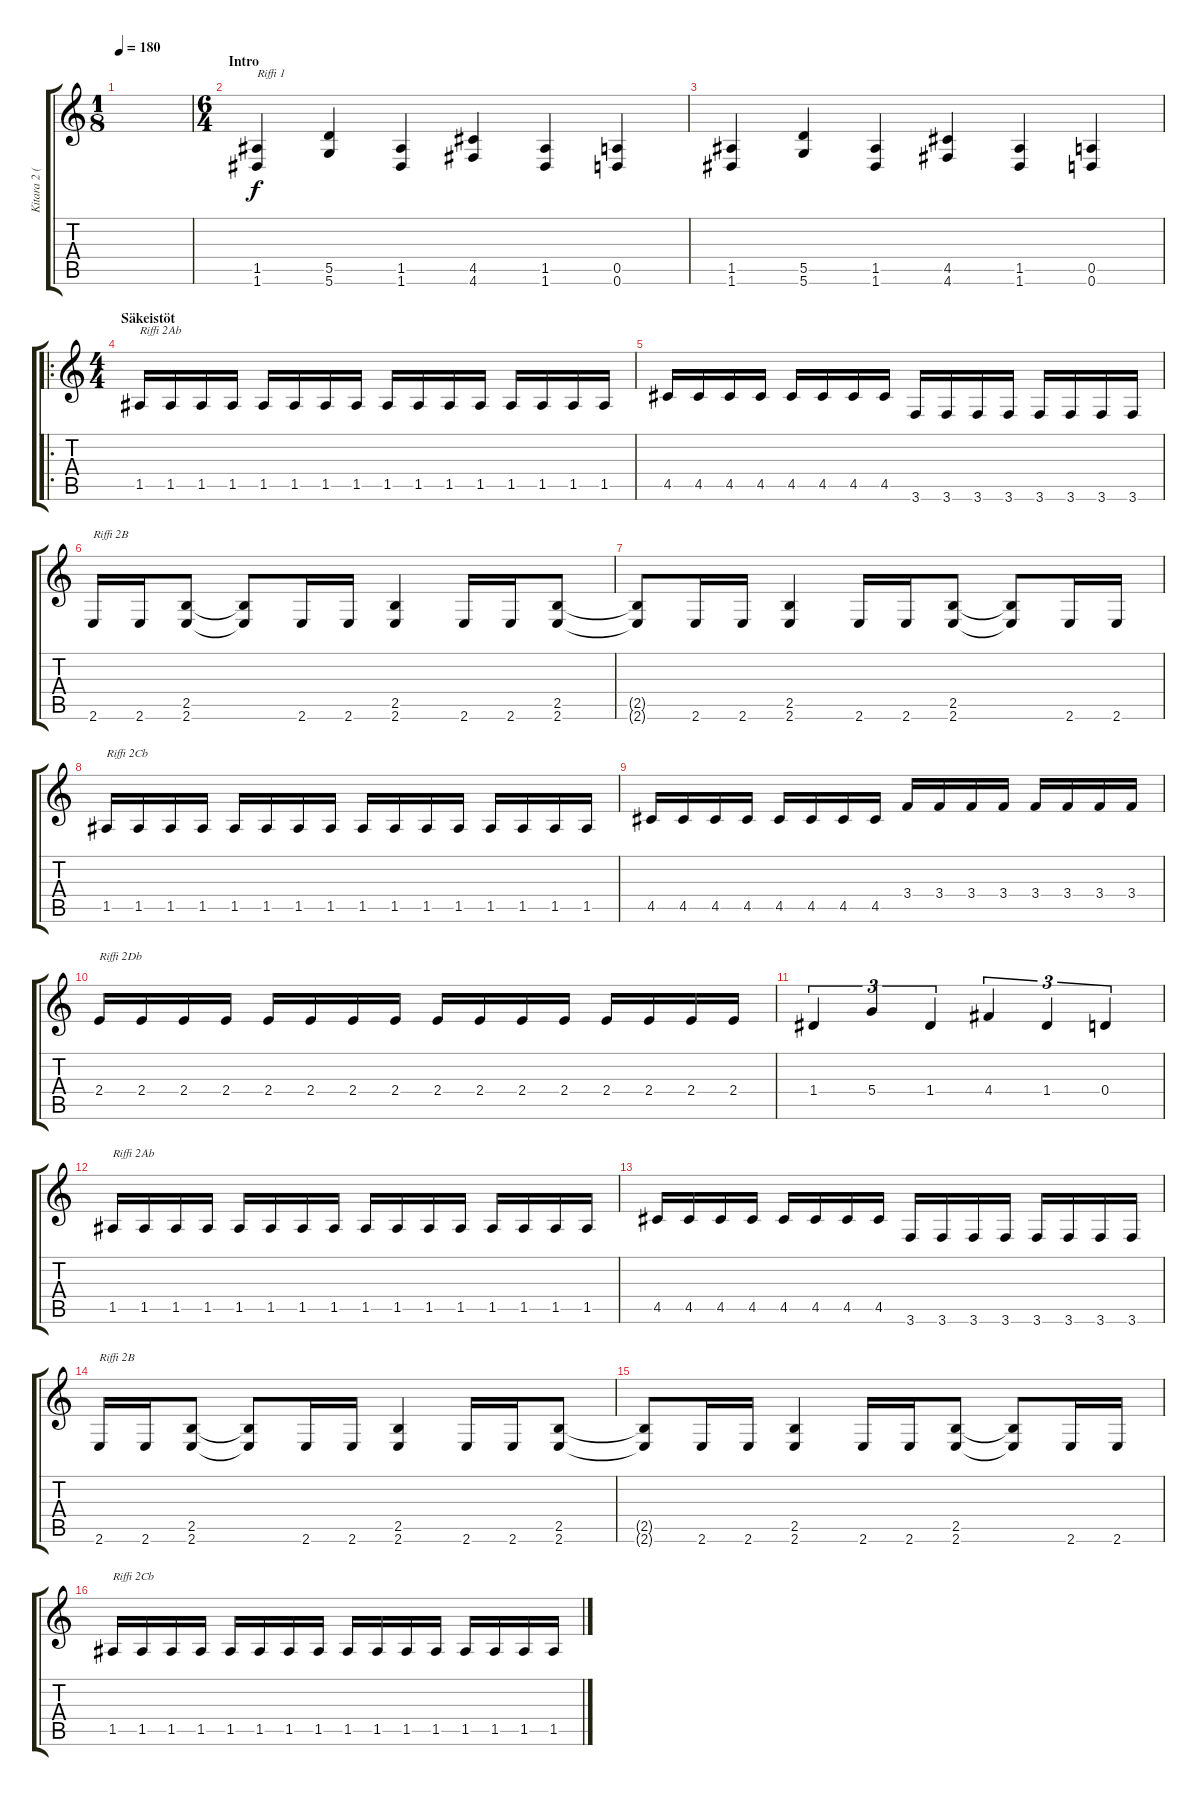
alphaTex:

\track ("Kitara 2 (Tuomo)" "Kitara 2 (") {instrument distortionguitar}
\staff {score tabs}
\tuning (E4 B3 G3 D3 A2 D2) {hide}
\ts (1 8)
\tempo 180
\clef g2
\ks c
|
\ts (6 4)
\section ("" "Intro")
(1.5 1.6).4{txt "Riffi 1"} (5.5 5.6).4 (1.5 1.6).4 (4.5 4.6).4 (1.5 1.6).4 (0.5 0.6).4 |
(1.5 1.6).4 (5.5 5.6).4 (1.5 1.6).4 (4.5 4.6).4 (1.5 1.6).4 (0.5 0.6).4 |
\ro
\ts (4 4)
\section ("" "Säkeistöt")
1.5.16{txt "Riffi 2Ab"} 1.5.16 1.5.16 1.5.16 1.5.16 1.5.16 1.5.16 1.5.16 1.5.16 1.5.16 1.5.16 1.5.16 1.5.16 1.5.16 1.5.16 1.5.16 |
4.5.16 4.5.16 4.5.16 4.5.16 4.5.16 4.5.16 4.5.16 4.5.16 3.6.16 3.6.16 3.6.16 3.6.16 3.6.16 3.6.16 3.6.16 3.6.16 |
2.6.16{txt "Riffi 2B"} 2.6.16 (2.5 2.6).8 (2.5{t} 2.6{t}).8 2.6.16 2.6.16 (2.5 2.6).4 2.6.16 2.6.16 (2.5 2.6).8 |
(2.5{t} 2.6{t}).8 2.6.16 2.6.16 (2.5 2.6).4 2.6.16 2.6.16 (2.5 2.6).8 (2.5{t} 2.6{t}).8 2.6.16 2.6.16 |
1.5.16{txt "Riffi 2Cb"} 1.5.16 1.5.16 1.5.16 1.5.16 1.5.16 1.5.16 1.5.16 1.5.16 1.5.16 1.5.16 1.5.16 1.5.16 1.5.16 1.5.16 1.5.16 |
4.5.16 4.5.16 4.5.16 4.5.16 4.5.16 4.5.16 4.5.16 4.5.16 3.4.16 3.4.16 3.4.16 3.4.16 3.4.16 3.4.16 3.4.16 3.4.16 |
2.4.16{txt "Riffi 2Db"} 2.4.16 2.4.16 2.4.16 2.4.16 2.4.16 2.4.16 2.4.16 2.4.16 2.4.16 2.4.16 2.4.16 2.4.16 2.4.16 2.4.16 2.4.16 |
1.4.4{tu (3 2)} 5.4.4{tu (3 2)} 1.4.4{tu (3 2)} 4.4.4{tu (3 2)} 1.4.4{tu (3 2)} 0.4.4{tu (3 2)} |
1.5.16{txt "Riffi 2Ab"} 1.5.16 1.5.16 1.5.16 1.5.16 1.5.16 1.5.16 1.5.16 1.5.16 1.5.16 1.5.16 1.5.16 1.5.16 1.5.16 1.5.16 1.5.16 |
4.5.16 4.5.16 4.5.16 4.5.16 4.5.16 4.5.16 4.5.16 4.5.16 3.6.16 3.6.16 3.6.16 3.6.16 3.6.16 3.6.16 3.6.16 3.6.16 |
2.6.16{txt "Riffi 2B"} 2.6.16 (2.5 2.6).8 (2.5{t} 2.6{t}).8 2.6.16 2.6.16 (2.5 2.6).4 2.6.16 2.6.16 (2.5 2.6).8 |
(2.5{t} 2.6{t}).8 2.6.16 2.6.16 (2.5 2.6).4 2.6.16 2.6.16 (2.5 2.6).8 (2.5{t} 2.6{t}).8 2.6.16 2.6.16 |
1.5.16{txt "Riffi 2Cb"} 1.5.16 1.5.16 1.5.16 1.5.16 1.5.16 1.5.16 1.5.16 1.5.16 1.5.16 1.5.16 1.5.16 1.5.16 1.5.16 1.5.16 1.5.16
